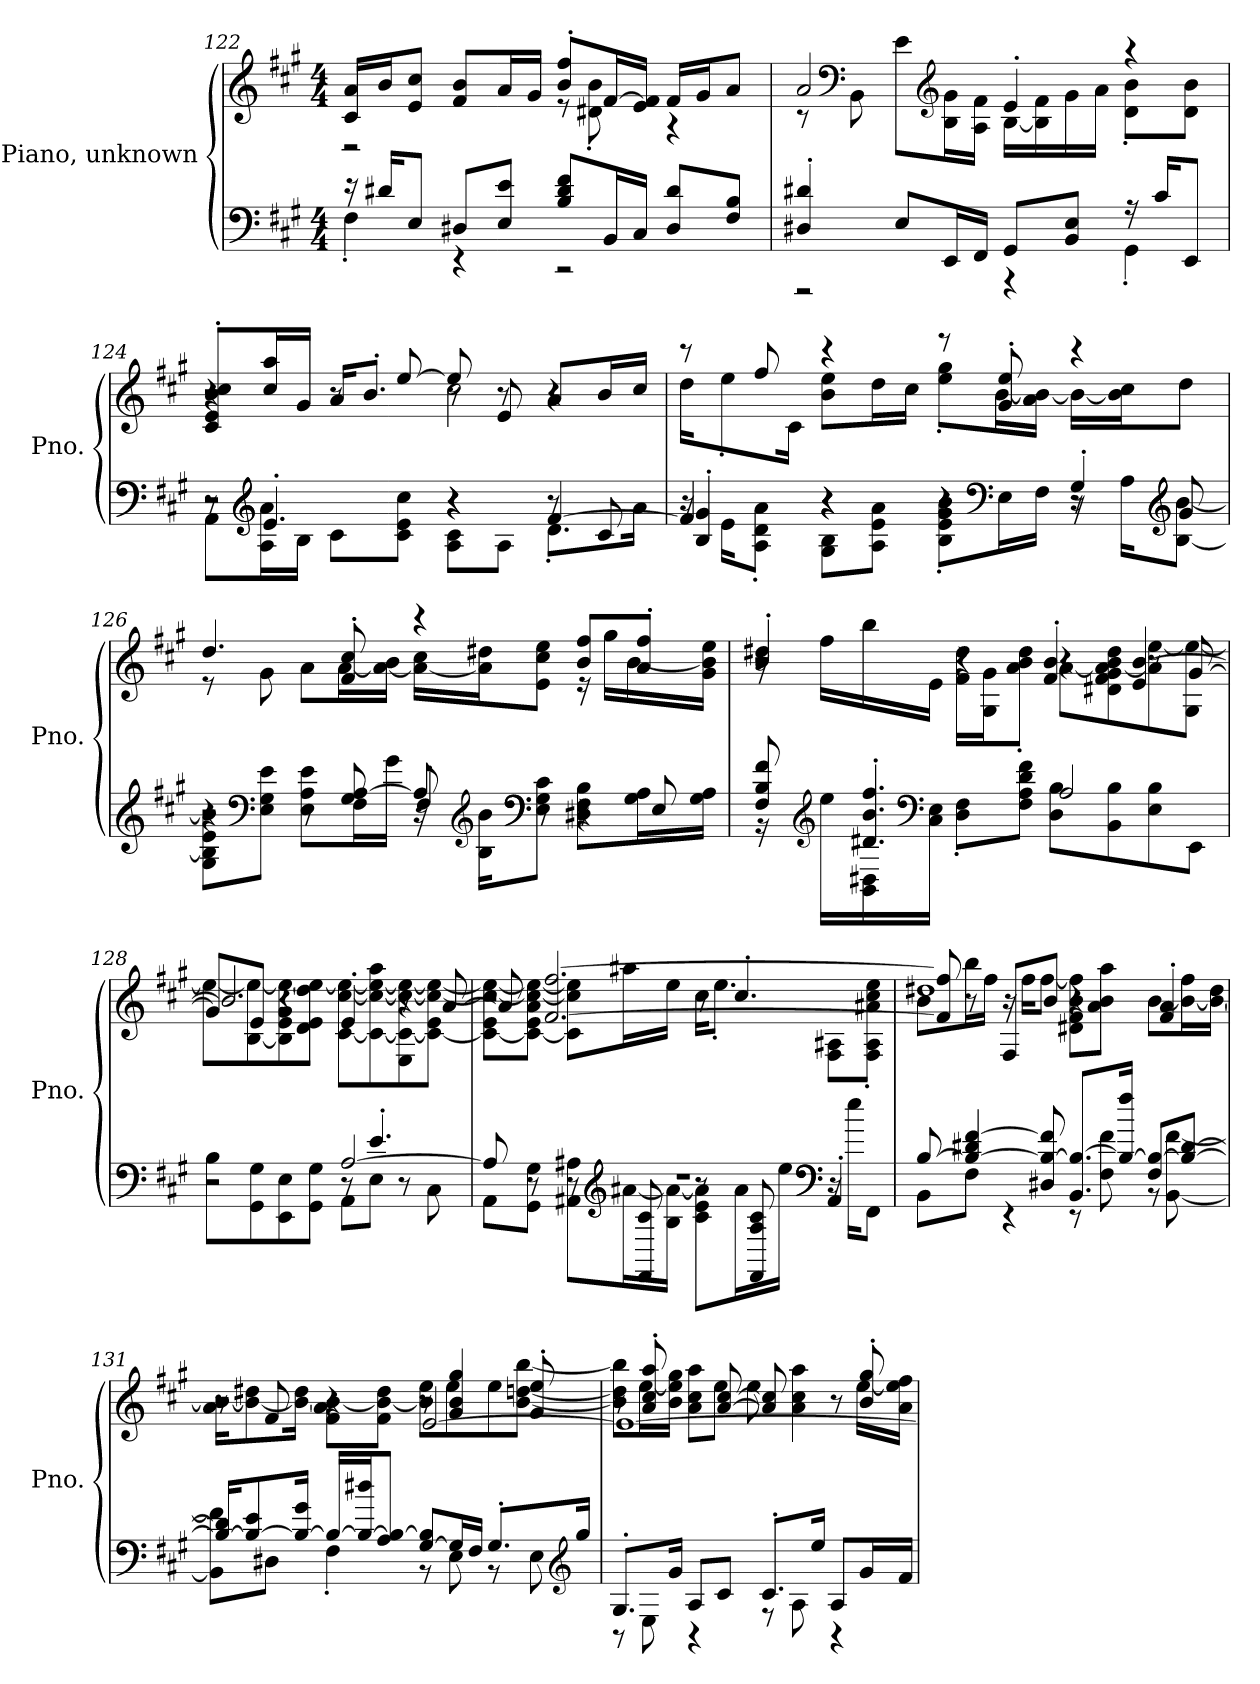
**kern	**kern
*part1	*part1
*staff2	*staff1
*I"Piano, unknown	*
*I'Pno.	*
!!LO:LB:g=z
*clefF4	*clefG2
*k[f#c#g#]	*k[f#c#g#]
*M4/4	*M4/4
=122	=122
*^	*^
16r	4F#'\	16c#/ 16a/LL	2r
16d#X/KL	.	16b/J	.
8E/J	.	8e/ 8cc#/J	.
8D#X/L	4r	8f#/ 8b/L	.
8E/ 8e/J	.	16a/L	.
.	.	16g#/JJ	.
8B/ 8d#/ 8f#/L	2r	8b/' 8ff#/'L	8r
16BB/L	.	[16f#/L	8d#X\' 8b\'
16C#/JJ	.	16e/ 16f#/]JJ	.
8D#/ 8d#/L	.	16f#/LL	4r
.	.	16g#/J	.
8F#/ 8B/J	.	8a/J	.
=123	=123	=123	=123
4D#X/' 4d#X/'	2r	2a/	8r
*	*	*clefF4	*
.	.	.	8BB\
8E/L	.	.	8e\L
*	*	*clefG2	*
16EE/L	.	.	16B\ 16g#\L
16FF#/JJ	.	.	16A\ 16f#\JJ
8GG#/L	4r	4e'/	[16B\LL
.	.	.	16B\] 16f#\
8BB/ 8E/J	.	.	16g#\
.	.	.	16a\JJ
16r	4GG#'\	4r	8d\' 8b\'L
16c#/KL	.	.	.
8EE/J	.	.	8d\ 8b\J
!!LO:LB:g=z
=124	=124	=124	=124
*	*^	*	*^
8r	8AA\L	2r	4r	2r	8c#/' 8e/' 8b/' 8cc#/'L
*clefG2	*	*	*	*	*
4.e'/	16A\ 16a\L	.	.	.	16cc#/ 16aa/L
.	16B\JJ	.	.	.	16g#/JJ
.	8c#\L	.	8r	.	16a/KL
.	.	.	.	.	8.b'/J
.	8c#\ 8e\ 8cc#\J	.	[8ee/	.	.
4r	8A\ 8c#\L	4r	8ee/]	2cc#\	8r
.	8A\J	.	8r	.	8e/
[4f#/	8.d'\L	8r	4r	.	8a/L
.	.	8c#/	.	.	16b/L
.	16a\Jk	.	.	.	16cc#/JJ
*	*	*	*	*v	*v
=125	=125	=125	=125	=125
4f#/]	16r	4B/' 4g#/'	8r	16dd\KL
.	16e\KL	.	.	8ee'\
.	8A\' 8d\' 8a\'J	.	8ff#/	.
.	.	.	.	16c#\Jk
4r	8G#\ 8B\L	4r	4r	8b\ 8ee\L
.	8A\ 8e\ 8a\J	.	.	16dd\L
.	.	.	.	16cc#\JJ
4r	8B\' 8e\' 8g#\' 8b\'L	4r	8r	8ee\' 8gg#\'L
*clefF4	*	*	*	*
.	16E\L	.	8g#/' 8ee/'	[16b\L
.	16F#\JJ	.	.	16a\ 16b\_JJ
8r	16r	4G#'/	4r	16b\LL_
.	16A\KL	.	.	16b\] 16cc#\J
*clefG2	*	*	*	*
8g#/	[8B\ [8b\J	.	.	8dd\J
!!LO:PB:g=z	!!
=126	=126	=126	=126	=126
4r	8G#\ 8B\] 8e\ 8b\]L	2r	4.dd/	8r
*clefF4	*	*	*	*
.	8E\ 8G#\ 8e\J	.	.	8g#\
8r	8E\ 8A\ 8e\L	.	.	8a\L
8G#/ [8A/	16F#\L	.	8f#/' 8cc#/'	[16a\L
.	16g#\JJ	.	.	16a\_ 16b\JJ
8A/]	16r	4F#'/	4r	16a\_ 16cc#\LL
*clefG2	*	*	*	*
.	16B\ 16b\KL	.	.	16a\] 16dd#X\J
*clefF4	*	*	*	*
8r	8E\ 8G#\ 8c#\J	.	.	8e\ 8cc#\ 8ee\J
4r	8D#X\ 8F#\ 8B\L	8r	8b/ 8ff#/L	16r
.	.	.	.	16gg#\LL
.	16G#\ 16A\L	8E/	8a/' 8ff#/'J	[16b\
.	16G#\ 16A\JJ	.	.	16g#\ 16b\] 16ee\JJ
*	*v	*v	*	*
=127	=127	=127	=127
*	*	*	*^
8F#/ 8B/ 8f#/	16r	2r	16r	4b/' 4dd#X/'
*clefG2	*	*	*	*
.	16ee\LL	.	16ff#\LL	.
4.d#X/' 4.b/' 4.ff#/'	16BB\ 16D#X\	.	16bb\	.
*clefF4	*	*	*	*
.	16C#\ 16E\JJ	.	16e\JJ	.
.	8D#\' 8F#\'L	.	16f#\ 16dd#\LL	4r
.	.	.	16G#\ 16g#\J	.
.	8F#\ 8A\ 8d#\ 8f#\J	.	8a\' 8b\' 8dd#\'J	.
2A/	8D#\ 8B\L	4r	[8a\L	4f#/' 4b/'
.	8BB\ 8B\	.	8d#X\ 8f#\ 8g#\ 8a\_ 8b\ 8dd#\	.
.	8E\ 8B\	8r	8a\] [8ee\	4e/ [4b/
.	8EE\J	[8g#/	8G#\ 8ee\_J	.
!!LO:LB:g=z	!!	!!
=128	=128	=128	=128	=128
*	*^	*	*	*
2r	8B\L	2r	8g#/L]	8ee\L_	2.b/]
.	8GG#\ 8G#\	.	8e/J	[8B\ 8ee\_	.
.	8EE\ 8E\	.	4r	8B\] 8e\ 8g#\ 8ee\_	.
.	8GG#\ 8G#\J	.	.	8d\ 8e\ 8dd\ 8ee\_J	.
8r	8AA\L	[2A/	4e'/	[8c#\ [8cc#\ 8ee\_L	.
4.e'/	8E\J	.	.	8c#\_ 8cc#\_ 8ee\_ 8aa\	.
.	8r	.	4r	8E\ 8c#\_ 8cc#\_ 8ee\_	8r
.	8C#\	.	.	8c#\_ 8e\ 8cc#\_ 8ee\_J	[8a/
=129	=129	=129	=129	=129	=129
1r	8AA\L	8A/]	2r	8c#\_ 8e\ 8cc#\_ 8ee\_L	8a/]
.	8GG#\ 8G#\J	8r	.	8c#\_ 8e\ 8a\ 8cc#\_ 8ee\_J	8r
.	8AA#X\ 8A#X\L	8r	.	8c#\] 8cc#\] 8ee\]L	[2.f#/ [2.ff#/
*clefG2	*	*	*	*	*
.	[16a#X\L	8FF#/ 8c#/	.	16aa#X\L	.
.	16B\ 16a#\_JJ	.	.	16ee\JJ	.
.	8c#\ 8e\ 8a#\]L	8r	8r	16cc#\KL	.
.	.	.	.	8.ee'\J	.
.	16a#\L	8FF#/ 8A#/ 8c#/	4.cc#'/	.	.
.	16ee\JJ	.	.	.	.
*clefF4	*	*	*	*	*
.	16r	4AA#'/	.	8F#\ 8A#X\L	.
.	16ee\KL	.	.	.	.
.	8FF#\J	.	.	8F#\' 8A#\' 8a#X\' 8cc#\' 8ee\'J	.
*	*v	*v	*	*	*
!!LO:LB:g=z	!!	!!
=130	=130	=130	=130	=130
[8B/	8BB\L	1dd#X	8b\L	8f#/] 8ff#/]
4B/_ 4d#X/ [4f#/	8F#\J	.	16bb\L	8r
.	.	.	16ff#\JJ	.
.	4r	.	16r	8F#/L
.	.	.	16ff#\KL	.
8D#X/ 8B/_ 8f#/]	.	.	[8ff#\J	8b/J
8.BB/ 8.B/_L	8r	.	8d#X\ 8f#\ 8b\ 8ff#\]L	4r
.	8F#\ 8f#\	.	8a\ 8b\ 8aa\J	.
16B/_ 16ff#/Jk	.	.	.	.
8F#/ 8B/_L	8r	.	[8b\L	4f#/' 4a/'
8B/_ [8d#/J	[8BB\ [8f#\	.	16b\_ 16ff#\L	.
.	.	.	16b\_ 16dd#\JJ	.
=131	=131	=131	=131	=131
16B/_ 16d#/]KL	8BB\] 8f#\]L	2r	16a\ 16b\_KL	8r
8B/_ 8e/	.	.	8b\_ 8dd#X\	.
.	8D#X\J	.	.	8f#/
16B/_ 16g#/Jk	.	.	16b\_ 16dd#\Jk	.
16B/LL_	4F#'\	.	8f#\ 8a\ 8b\_L	4r
16B/_ 16dd#X/J	.	.	.	.
8A/ 8B/_J	.	.	8f#\ 8b\_ 8dd#\J	.
[8G#/ 8B/]L	8r	8r	8b\] 8ee\L	[2e/
16G#/L]	8E\	4g#/ 4b/ 4gg#/	8ee\	.
16F#/JJ	.	.	.	.
8.G#'/L	8r	.	8ee\	.
.	8E\	8g#/' 8ee/'	[8b\ [8ddn\ [8bb\J	.
*clefG2	*	*	*	*
16gg#/Jk	.	.	.	.
!!LO:LB:g=z	!!	!!
=132	=132	=132	=132	=132
8.G#'/L	8r	8r	8b\] 8dd\] 8bb\]L	1e_
.	8E\	8a/' 8cc#/' 8aa/'	[16ee\L	.
16g#/Jk	.	.	16b\ 16ee\] 16gg#\JJ	.
8A/L	4r	8r	8a\ 8cc#\ 8aa\L	.
8c#/J	.	[8a/ [8cc#/	8ee\J	.
8.c#'/L	8r	8a/] 8cc#/]	8ee\	.
.	8A\	8r	4a\ 4cc#\ 4aa\	.
16ee/Jk	.	.	.	.
8A/L	4r	8r	.	.
16g#/L	.	8b/' 8gg#/'	[16ee\LL	.
16f#/JJ	.	.	16a\ 16ee\] 16ff#\JJ	.
*v	*v	*	*	*
*	*v	*v	*v
=	=
*-	*-
